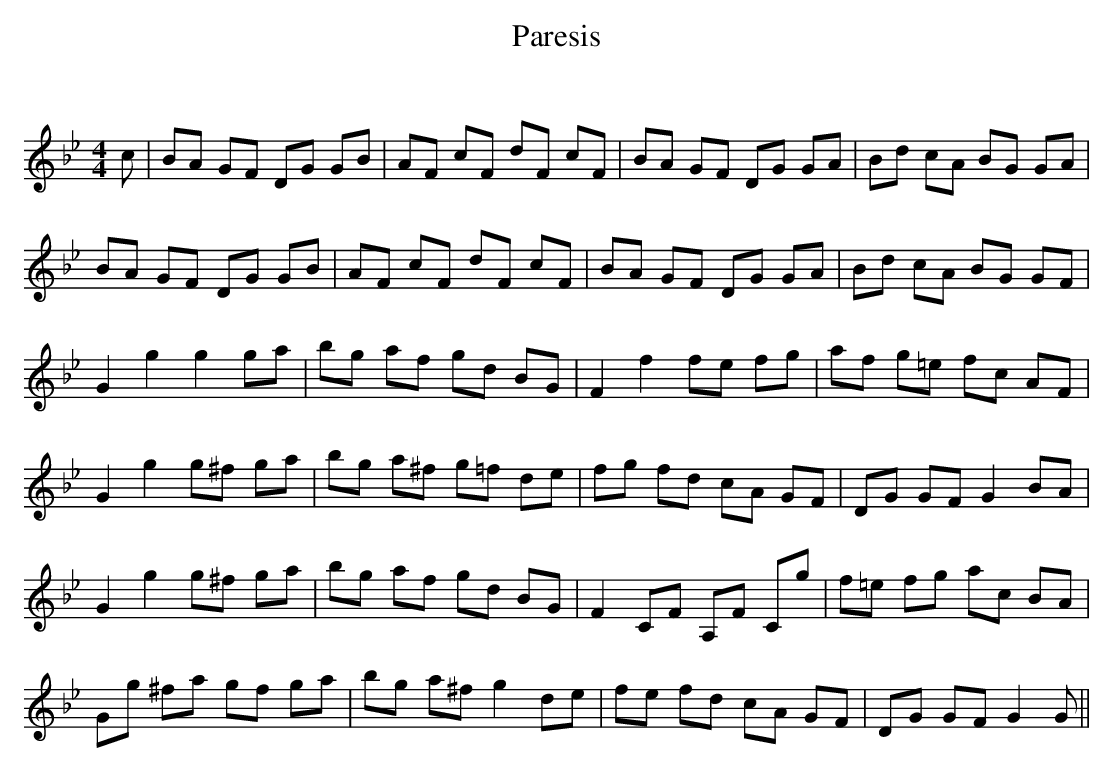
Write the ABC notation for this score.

X:1
T: Paresis
C:
Q: 232
K:Gm
M:4/4
L:1/8
c|BA GF DG GB|AF cF dF cF|BA GF DG GA|Bd cA BG GA|
BA GF DG GB|AF cF dF cF|BA GF DG GA|Bd cA BG GF|
G2 g2 g2 ga|bg af gd BG|F2 f2 fe fg|af g=e fc AF|
G2 g2 g^f ga|bg a^f g=f de|fg fd cA GF|DG GF G2 BA|
G2 g2 g^f ga|bg af gd BG|F2 CF A,F Cg|f=e fg ac BA|
Gg ^fa gf ga|bg a^f g2 de|fe fd cA GF|DG GF G2 G||
